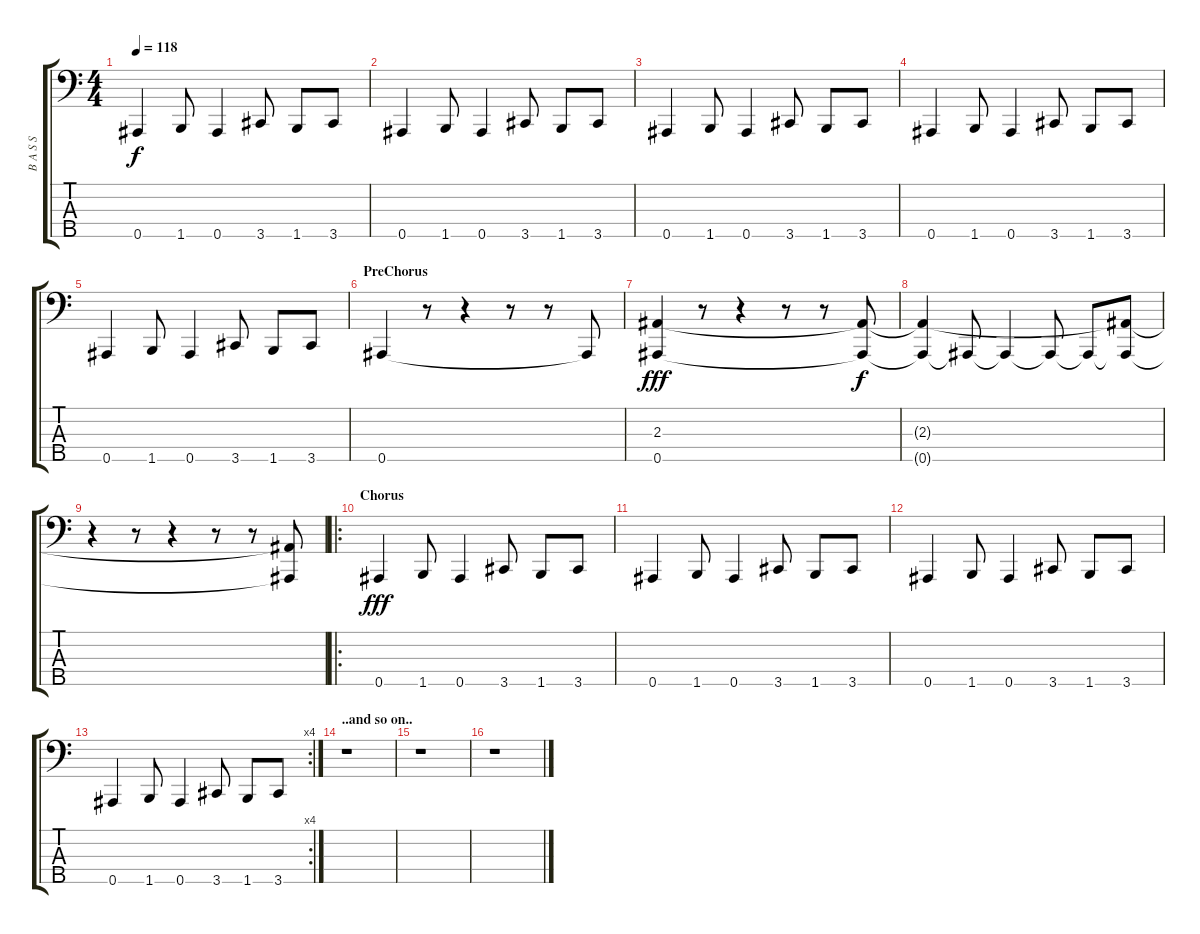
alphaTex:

\track ("B A S S" "B A S S") {instrument electricbasspick}
\staff {score tabs}
\tuning (Gb2 Db2 Ab1 Eb1 Bb0) {hide}
\ts (4 4)
\tempo 118
\clef f4
\ks c
0.5.4{dy f} 1.5.8 0.5.4 3.5.8 1.5.8 3.5.8 |
0.5.4 1.5.8 0.5.4 3.5.8 1.5.8 3.5.8 |
0.5.4 1.5.8 0.5.4 3.5.8 1.5.8 3.5.8 |
0.5.4 1.5.8 0.5.4 3.5.8 1.5.8 3.5.8 |
0.5.4 1.5.8 0.5.4 3.5.8 1.5.8 3.5.8 |
\section ("" "PreChorus")
0.5.4 r.8 r.4 r.8 r.8 0.5{t}.8 |
(2.3 0.5).4{dy fff} r.8 r.4 r.8 r.8 (2.3{t} 0.5{t}).8{dy f} |
(2.3{t} 0.5{t}).4 0.5{t}.8 0.5{t}.4 0.5{t}.8 0.5{t}.8 (2.3{t} 0.5{t}).8 |
r.4 r.8 r.4 r.8 r.8 (2.3{t} 0.5{t}).8 |
\ro
\section ("" "Chorus")
0.5.4{dy fff} 1.5.8 0.5.4 3.5.8 1.5.8 3.5.8 |
0.5.4 1.5.8 0.5.4 3.5.8 1.5.8 3.5.8 |
0.5.4 1.5.8 0.5.4 3.5.8 1.5.8 3.5.8 |
\rc 4
0.5.4 1.5.8 0.5.4 3.5.8 1.5.8 3.5.8 |
\section ("" "..and so on..")
r.1 |
r.1 |
r.1
